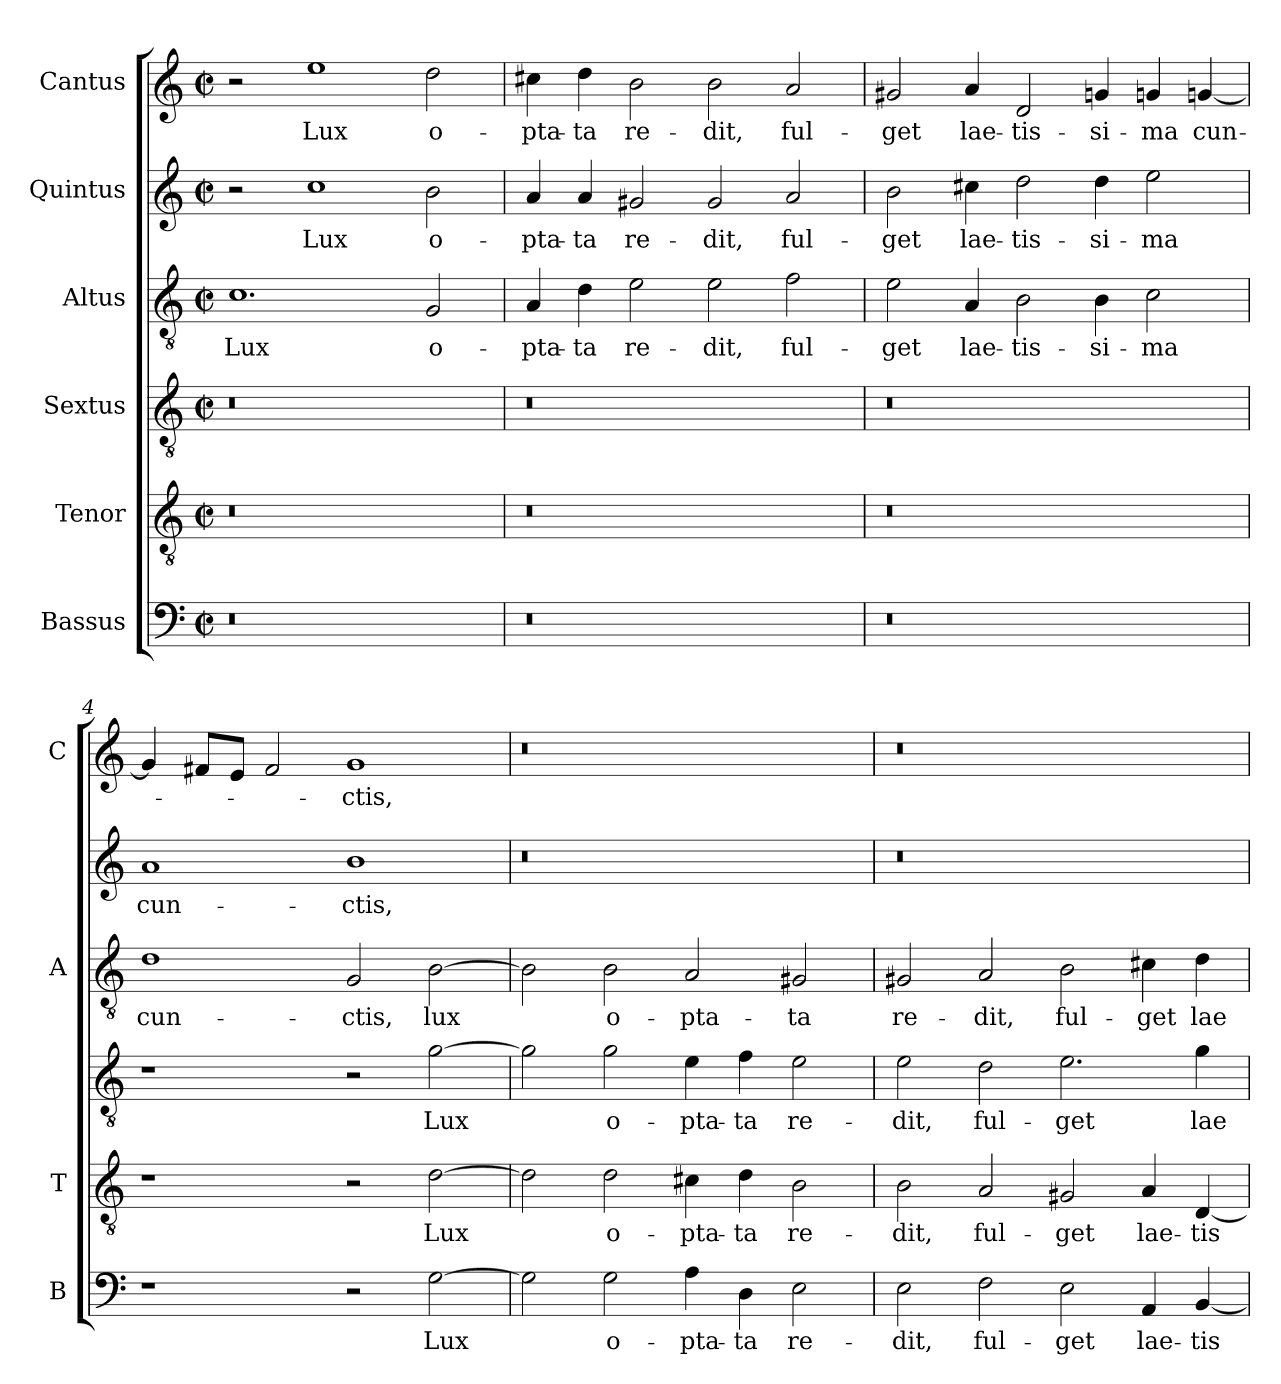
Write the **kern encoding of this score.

**kern	**text	**kern	**text	**kern	**text	**kern	**text	**kern	**text	**kern	**text
*part6	*part6	*part5	*part5	*part4	*part4	*part3	*part3	*part2	*part2	*part1	*part1
*staff6	*staff6	*staff5	*staff5	*staff4	*staff4	*staff3	*staff3	*staff2	*staff2	*staff1	*staff1
*I"Bassus	*	*I"Tenor	*	*I"Sextus	*	*I"Altus	*	*I"Quintus	*	*I"Cantus	*
*I'B	*	*I'T	*	*	*	*I'A	*	*	*	*I'C	*
*clefF4	*	*clefGv2	*	*clefGv2	*	*clefGv2	*	*clefG2	*	*clefG2	*
*k[]	*	*k[]	*	*k[]	*	*k[]	*	*k[]	*	*k[]	*
*C:	*	*C:	*	*C:	*	*C:	*	*C:	*	*C:	*
*M2/2	*	*M2/2	*	*M2/2	*	*M2/2	*	*M2/2	*	*M2/2	*
*met(c|)	*	*met(c|)	*	*met(c|)	*	*met(c|)	*	*met(c|)	*	*met(c|)	*
=1	=1	=1	=1	=1	=1	=1	=1	=1	=1	=1	=1
0r	.	0r	.	0r	.	1.c	Lux	2r	.	2r	.
.	.	.	.	.	.	.	.	1cc	Lux	1ee	Lux
.	.	.	.	.	.	2G/	o-	2b\	o-	2dd\	o-
=2	=2	=2	=2	=2	=2	=2	=2	=2	=2	=2	=2
0r	.	0r	.	0r	.	4A/	-pta-	4a/	-pta-	4cc#X\	-pta-
.	.	.	.	.	.	4d\	-ta	4a/	-ta	4dd\	-ta
.	.	.	.	.	.	2e\	re-	2g#X/	re-	2b\	re-
.	.	.	.	.	.	2e\	-dit,	2g#/	-dit,	2b\	-dit,
.	.	.	.	.	.	2f\	ful-	2a/	ful-	2a/	ful-
=3	=3	=3	=3	=3	=3	=3	=3	=3	=3	=3	=3
0r	.	0r	.	0r	.	2e\	-get	2b\	-get	2g#X/	-get
.	.	.	.	.	.	4A/	lae-	4cc#X\	lae-	4a/	lae-
.	.	.	.	.	.	2B\	-tis-	2dd\	-tis-	2d/	-tis-
.	.	.	.	.	.	4B\	-si-	4dd\	-si-	4gn/	-si-
.	.	.	.	.	.	2c\	-ma	2ee\	-ma	4gn/	-ma
.	.	.	.	.	.	.	.	.	.	[4gn/	cun-
!!LO:LB:g=z
=4	=4	=4	=4	=4	=4	=4	=4	=4	=4	=4	=4
1r	.	1r	.	1r	.	1d	cun-	1a	cun-	4g/]	.
.	.	.	.	.	.	.	.	.	.	8f#X/L	.
.	.	.	.	.	.	.	.	.	.	8e/J	.
.	.	.	.	.	.	.	.	.	.	2f#/	.
2r	.	2r	.	2r	.	2G/	-ctis,	1b	-ctis,	1g	-ctis,
[2G\	Lux	[2d\	Lux	[2g\	Lux	[2B\	lux	.	.	.	.
=5	=5	=5	=5	=5	=5	=5	=5	=5	=5	=5	=5
2G\]	.	2d\]	.	2g\]	.	2B\]	.	0r	.	0r	.
2G\	o-	2d\	o-	2g\	o-	2B\	o-	.	.	.	.
4A\	-pta-	4c#X\	-pta-	4e\	-pta-	2A/	-pta-	.	.	.	.
4D\	-ta	4d\	-ta	4f\	-ta	.	.	.	.	.	.
2E\	re-	2B\	re-	2e\	re-	2G#X/	-ta	.	.	.	.
=6	=6	=6	=6	=6	=6	=6	=6	=6	=6	=6	=6
2E\	-dit,	2B\	-dit,	2e\	-dit,	2G#X/	re-	0r	.	0r	.
2F\	ful-	2A/	ful-	2d\	ful-	2A/	-dit,	.	.	.	.
2E\	-get	2G#X/	-get	2.e\	-get	2B\	ful-	.	.	.	.
4AA/	lae-	4A/	lae-	.	.	4c#X\	-get	.	.	.	.
[4BB/	-tis-	[4D/	-tis-	4g\	lae-	4d\	lae-	.	.	.	.
=	=	=	=	=	=	=	=	=	=	=	=
*-	*-	*-	*-	*-	*-	*-	*-	*-	*-	*-	*-
